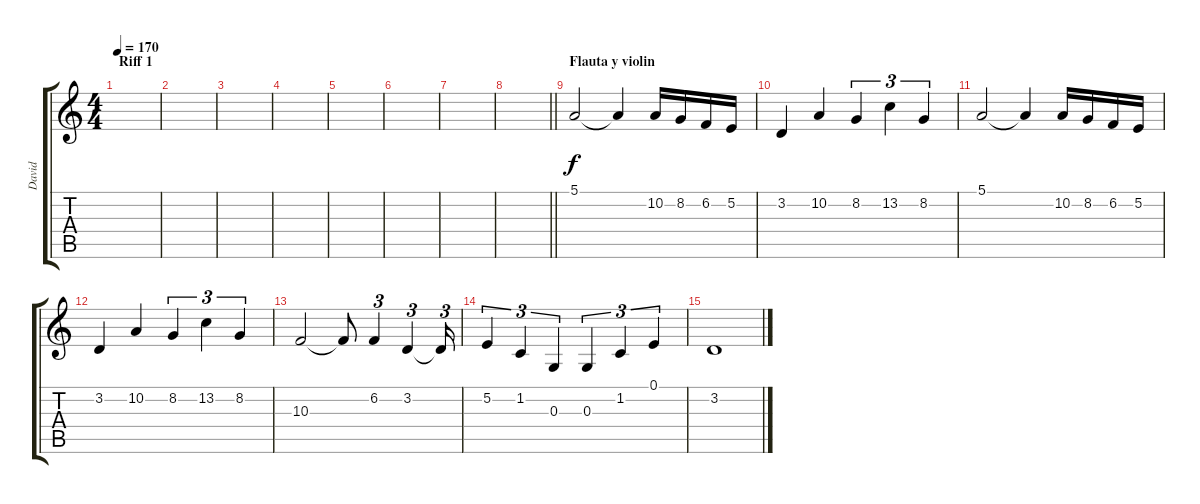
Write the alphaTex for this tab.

\track ("David" "David") {instrument violin}
\staff {score tabs}
\tuning (E4 B3 G3 D3 A2 E2) {hide}
\ts (4 4)
\section ("" "Riff 1")
\tempo 170
\clef g2
\ks c
|
|
|
|
|
|
|
\barLineRight lightlight
|
\section ("" "Flauta y violin")
5.1.2 5.1{t}.4 10.2.16 8.2.16 6.2.16 5.2.16 |
3.2.4 10.2.4 8.2.4{tu (3 2)} 13.2.4{tu (3 2)} 8.2.4{tu (3 2)} |
5.1.2 5.1{t}.4 10.2.16 8.2.16 6.2.16 5.2.16 |
3.2.4 10.2.4 8.2.4{tu (3 2)} 13.2.4{tu (3 2)} 8.2.4{tu (3 2)} |
10.3.2 10.3{t}.8 6.2.4{tu (3 2)} 3.2.4{tu (3 2)} 3.2{t}.16{tu (3 2)} |
5.2.4{tu (3 2)} 1.2.4{tu (3 2)} 0.3.4{tu (3 2)} 0.3.4{tu (3 2)} 1.2.4{tu (3 2)} 0.1.4{tu (3 2)} |
3.2.1
